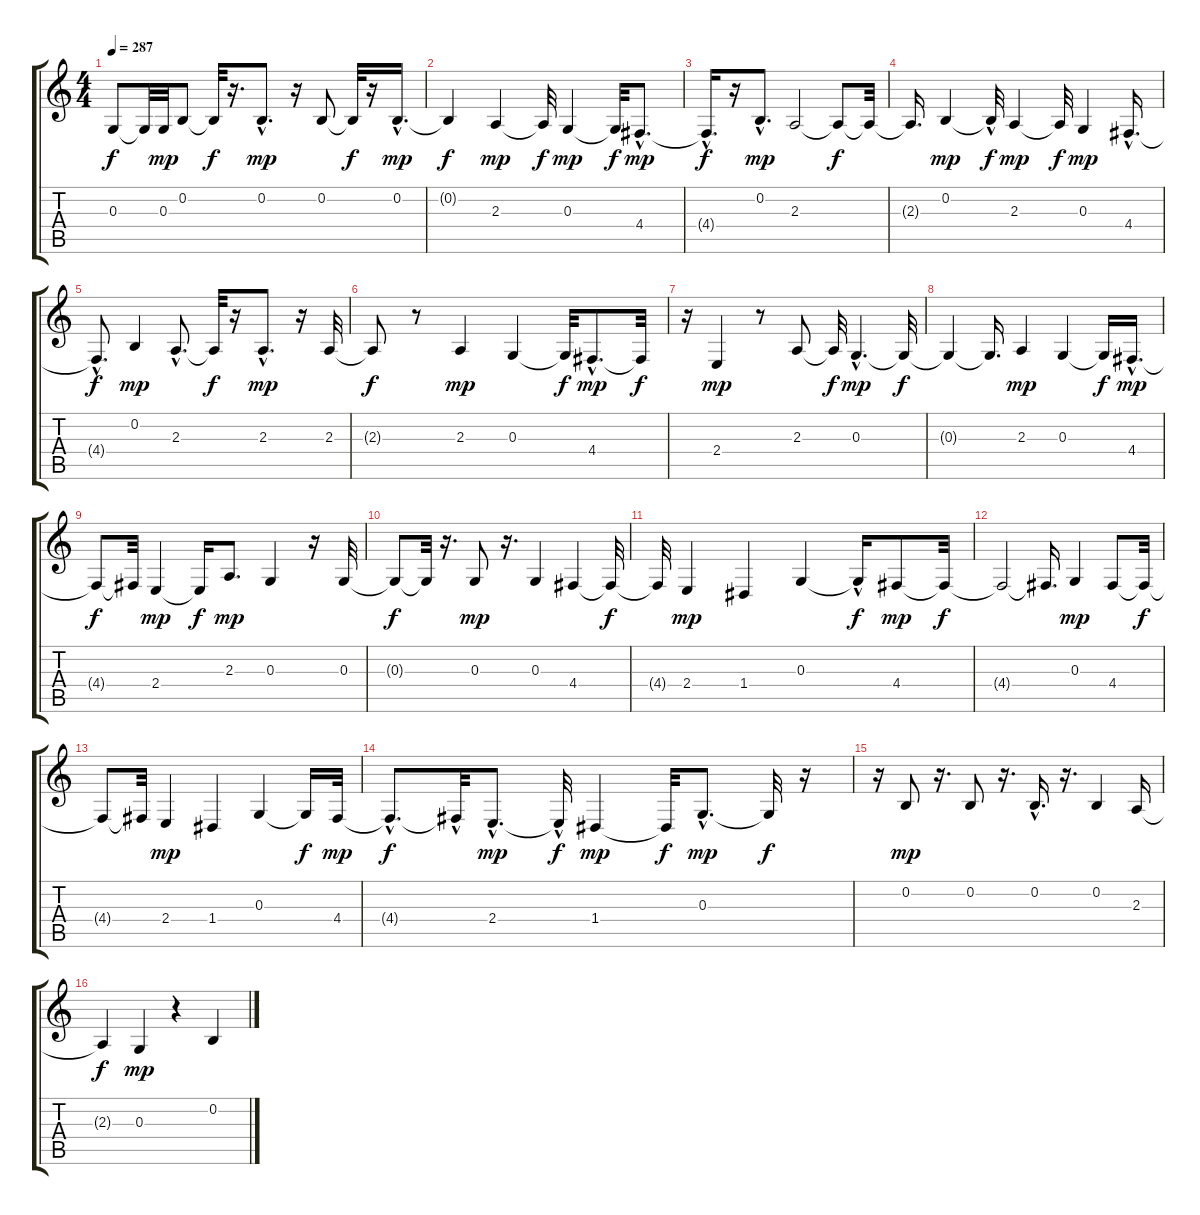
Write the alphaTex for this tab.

\track "" {instrument tangoaccordion}
\staff {score tabs}
\tuning (E4 B3 G3 D3 A2 E2) {hide}
\ts (4 4)
\tempo 287
\clef g2
\ks c
0.3{t}.8{dy f} 0.3{t}.32 0.3.32{dy mp} 0.2.8 0.2{t}.32{dy f} r.16{d} 0.2{hac}.8{d dy mp} r.16 0.2.8 0.2{t}.32{dy f} r.16 0.2{hac}.16{d dy mp} |
0.2{t}.4{dy f} 2.3.4{dy mp} 2.3{t}.32{dy f} 0.3.4{dy mp} 0.3{t}.32{dy f} 4.4{hac}.8{d dy mp} |
4.4{hac t}.16{d dy f} r.16 0.2{hac}.8{d dy mp} 2.3.2 2.3{t}.8{dy f} 2.3{t}.32 |
2.3{t}.16{d} 0.2.4{dy mp} 0.2{hac t}.32{dy f} 2.3.4{dy mp} 2.3{t}.32{dy f} 0.3.4{dy mp} 4.4{hac}.16{d} |
4.4{hac t}.8{d dy f} 0.2.4{dy mp} 2.3{hac}.8{d} 2.3{t}.32{dy f} r.16 2.3{hac}.8{d dy mp} r.16 2.3.32 |
2.3{t}.8{dy f} r.8 2.3.4{dy mp} 0.3.4 0.3{t}.32{dy f} 4.4{hac}.8{d dy mp} 4.4{t}.32{dy f} |
r.16 2.4.4{dy mp} r.8 2.3.8 2.3{t}.32{dy f} 0.3{hac}.4{d dy mp} 0.3{t}.32{dy f} |
0.3{t}.4 0.3{t}.16{d} 2.3.4{dy mp} 0.3.4 0.3{t}.16{dy f} 4.4{hac}.16{d dy mp} |
4.4{t}.8{dy f} 4.4{t}.32 2.4.4{dy mp} 2.4{t}.16{dy f} 2.3.8{d dy mp} 0.3.4 r.16 0.3.32 |
0.3{t}.8{dy f} 0.3{t}.32 r.16{d} 0.3.8{dy mp} r.16{d} 0.3.4 4.4.4 4.4{t}.32{dy f} |
4.4{t}.32 2.4.4{dy mp} 1.4.4 0.3.4 0.3{hac t}.16{dy f} 4.4.8{dy mp} 4.4{t}.32{dy f} |
4.4{t}.2 4.4{t}.16{d} 0.3.4{dy mp} 4.4.8 4.4{t}.32{dy f} |
4.4{t}.8 4.4{t}.32 2.4.4{dy mp} 1.4.4 0.3.4 0.3{t}.16{dy f} 4.4.32{dy mp} |
4.4{hac t}.8{d dy f} 4.4{hac t}.32 2.4{hac}.8{d dy mp} 2.4{hac t}.32{dy f} 1.4.4{dy mp} 1.4{t}.32{dy f} 0.3{hac}.8{d dy mp} 0.3{t}.32{dy f} r.16 |
r.16 0.2.8{dy mp} r.16{d} 0.2.8 r.16{d} 0.2{hac}.16{d} r.16{d} 0.2.4 2.3.16 |
2.3{t}.4{dy f} 0.3.4{dy mp} r.4 0.2.4
